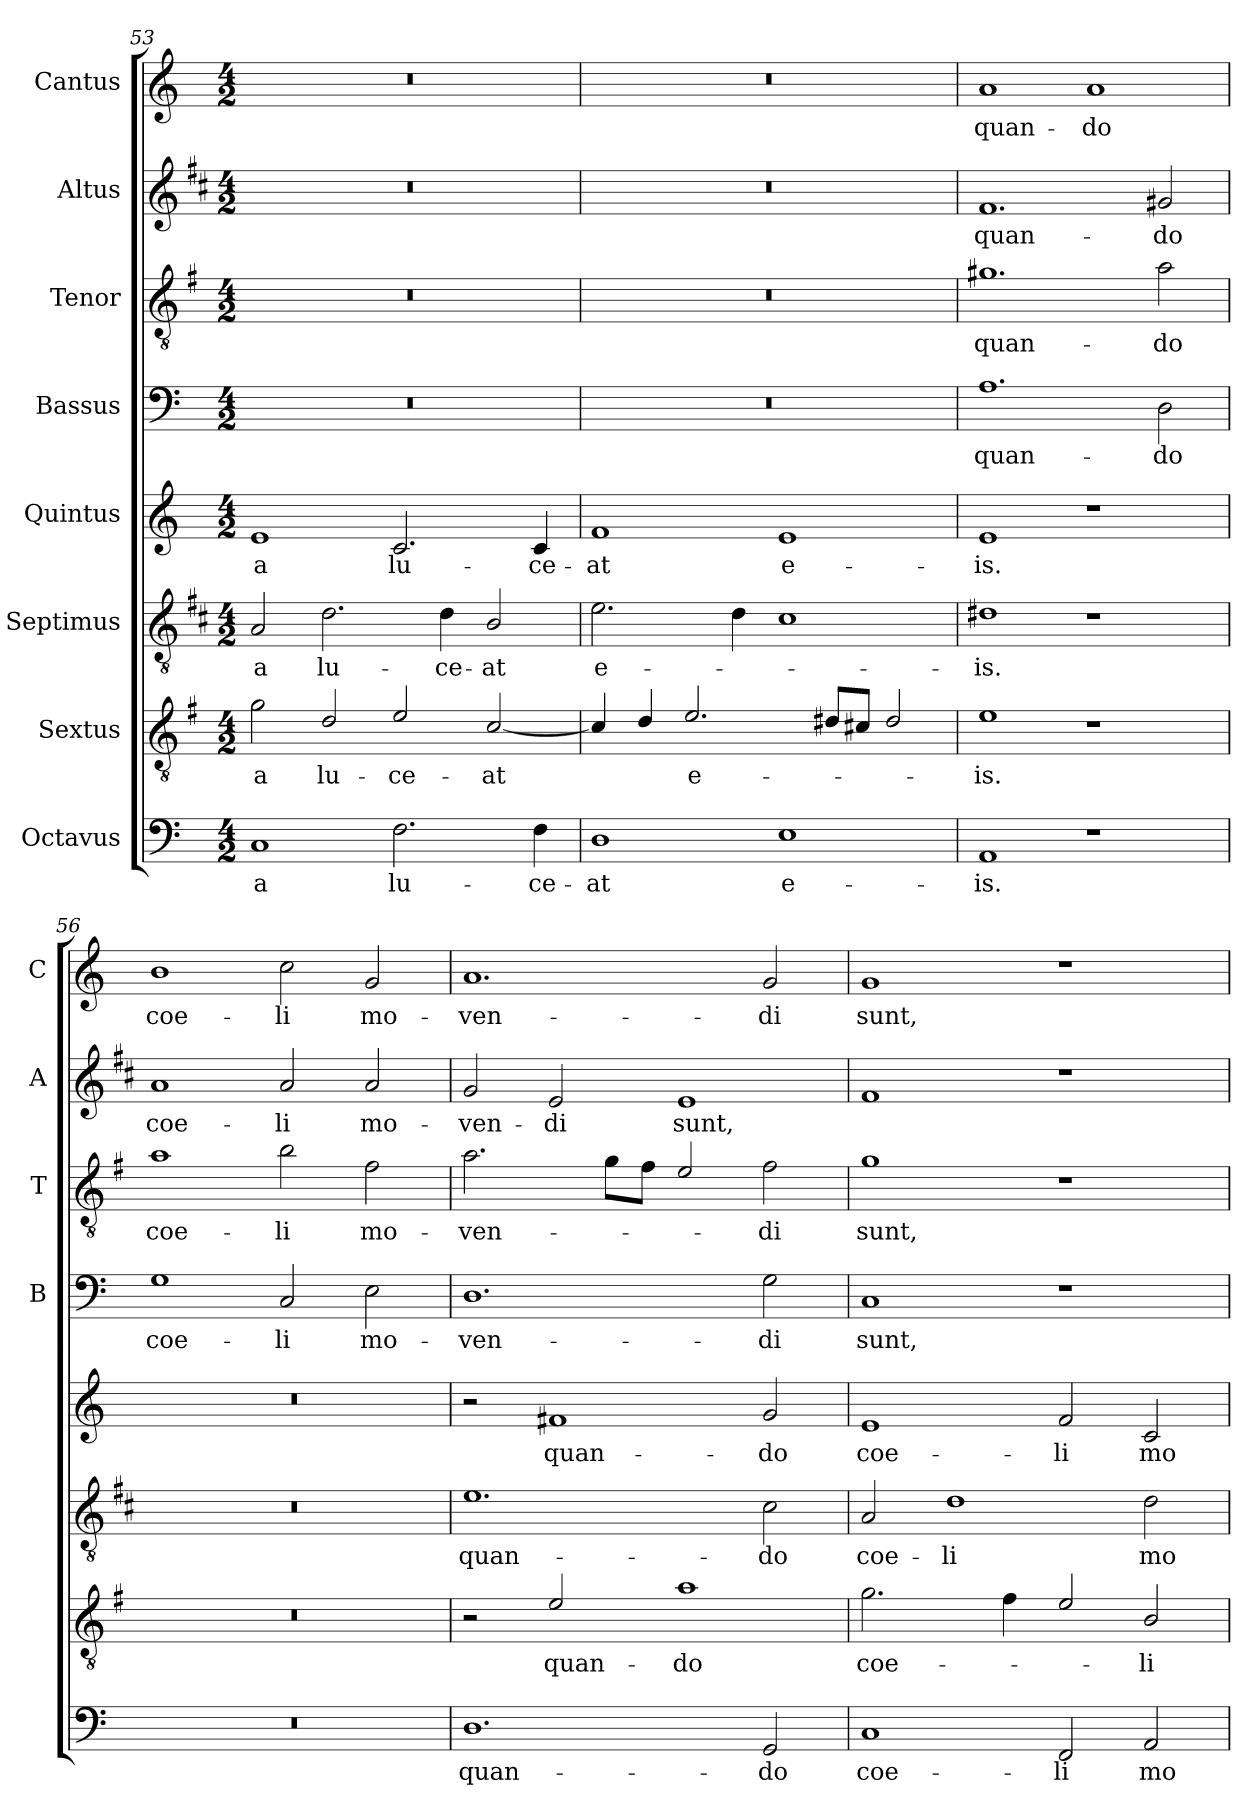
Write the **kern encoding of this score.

**kern	**text	**kern	**text	**kern	**text	**kern	**text	**kern	**text	**kern	**text	**kern	**text	**kern	**text
*part8	*part8	*part7	*part7	*part6	*part6	*part5	*part5	*part4	*part4	*part3	*part3	*part2	*part2	*part1	*part1
*staff8	*staff8	*staff7	*staff7	*staff6	*staff6	*staff5	*staff5	*staff4	*staff4	*staff3	*staff3	*staff2	*staff2	*staff1	*staff1
*I"Octavus	*	*I"Sextus	*	*I"Septimus	*	*I"Quintus	*	*I"Bassus	*	*I"Tenor	*	*I"Altus	*	*I"Cantus	*
*	*	*	*	*	*	*	*	*I'B	*	*I'T	*	*I'A	*	*I'C	*
*clefF4	*	*clefGv2	*	*clefGv2	*	*clefG2	*	*clefF4	*	*clefGv2	*	*clefG2	*	*clefG2	*
*	*	*ITrd4c7	*	*ITrd1c2	*	*	*	*	*	*ITrd4c7	*	*ITrd1c2	*	*	*
*k[]	*	*k[]	*	*k[]	*	*k[]	*	*k[]	*	*k[]	*	*k[]	*	*k[]	*
*C:	*	*C:	*	*C:	*	*C:	*	*C:	*	*C:	*	*C:	*	*C:	*
*M4/2	*	*M4/2	*	*M4/2	*	*M4/2	*	*M4/2	*	*M4/2	*	*M4/2	*	*M4/2	*
=53	=53	=53	=53	=53	=53	=53	=53	=53	=53	=53	=53	=53	=53	=53	=53
!	!LO:LY:b	!	!LO:LY:b	!	!LO:LY:b	!	!LO:LY:b	!	!	!	!	!	!	!	!
1C	-a	2c\	-a	2G/	-a	1e	-a	0r	.	0r	.	0r	.	0r	.
!	!	!	!LO:LY:b	!	!LO:LY:b	!	!	!	!	!	!	!	!	!	!
.	.	2G/	lu-	2.c\	lu-	.	.	.	.	.	.	.	.	.	.
!	!LO:LY:b	!	!LO:LY:b	!	!	!	!LO:LY:b	!	!	!	!	!	!	!	!
2.F\	lu-	2A/	-ce-	.	.	2.c/	lu-	.	.	.	.	.	.	.	.
!	!	!	!	!	!LO:LY:b	!	!	!	!	!	!	!	!	!	!
.	.	.	.	4c\	-ce-	.	.	.	.	.	.	.	.	.	.
!	!	!	!LO:LY:b	!	!LO:LY:b	!	!	!	!	!	!	!	!	!	!
.	.	[2F/	-at	2A/	-at	.	.	.	.	.	.	.	.	.	.
!	!LO:LY:b	!	!	!	!	!	!LO:LY:b	!	!	!	!	!	!	!	!
4F\	-ce-	.	.	.	.	4c/	-ce-	.	.	.	.	.	.	.	.
=54	=54	=54	=54	=54	=54	=54	=54	=54	=54	=54	=54	=54	=54	=54	=54
!	!LO:LY:b	!	!	!	!LO:LY:b	!	!LO:LY:b	!	!	!	!	!	!	!	!
1D	-at	4F/]	.	2.d\	e-	1f	-at	0r	.	0r	.	0r	.	0r	.
.	.	4G/	.	.	.	.	.	.	.	.	.	.	.	.	.
!	!	!	!LO:LY:b	!	!	!	!	!	!	!	!	!	!	!	!
.	.	2.A/	e-	.	.	.	.	.	.	.	.	.	.	.	.
.	.	.	.	4c\	.	.	.	.	.	.	.	.	.	.	.
!	!LO:LY:b	!	!	!	!	!	!LO:LY:b	!	!	!	!	!	!	!	!
1E	e-	.	.	1B	.	1e	e-	.	.	.	.	.	.	.	.
.	.	8G#X/L	.	.	.	.	.	.	.	.	.	.	.	.	.
.	.	8F#X/J	.	.	.	.	.	.	.	.	.	.	.	.	.
.	.	2G#/	.	.	.	.	.	.	.	.	.	.	.	.	.
=55	=55	=55	=55	=55	=55	=55	=55	=55	=55	=55	=55	=55	=55	=55	=55
!	!LO:LY:b	!	!LO:LY:b	!	!LO:LY:b	!	!LO:LY:b	!	!LO:LY:b	!	!LO:LY:b	!	!LO:LY:b	!	!LO:LY:b
1AA	-is.	1A	-is.	1c#X	-is.	1e	-is.	1.A	quan-	1.c#X	quan-	1.e	quan-	1a	quan-
!	!	!	!	!	!	!	!	!	!	!	!	!	!	!	!LO:LY:b
1r	.	1r	.	1r	.	1r	.	.	.	.	.	.	.	1a	-do
!	!	!	!	!	!	!	!	!	!LO:LY:b	!	!LO:LY:b	!	!LO:LY:b	!	!
.	.	.	.	.	.	.	.	2D\	-do	2d\	-do	2f#X/	-do	.	.
=56	=56	=56	=56	=56	=56	=56	=56	=56	=56	=56	=56	=56	=56	=56	=56
!	!	!	!	!	!	!	!	!	!LO:LY:b	!	!LO:LY:b	!	!LO:LY:b	!	!LO:LY:b
0r	.	0r	.	0r	.	0r	.	1G	coe-	1d	coe-	1g	coe-	1b	coe-
!	!	!	!	!	!	!	!	!	!LO:LY:b	!	!LO:LY:b	!	!LO:LY:b	!	!LO:LY:b
.	.	.	.	.	.	.	.	2C/	-li	2e\	-li	2g/	-li	2cc\	-li
!	!	!	!	!	!	!	!	!	!LO:LY:b	!	!LO:LY:b	!	!LO:LY:b	!	!LO:LY:b
.	.	.	.	.	.	.	.	2E\	mo-	2B\	mo-	2g/	mo-	2g/	mo-
!!LO:LB:g=z
=57	=57	=57	=57	=57	=57	=57	=57	=57	=57	=57	=57	=57	=57	=57	=57
!	!LO:LY:b	!	!	!	!LO:LY:b	!	!	!	!LO:LY:b	!	!LO:LY:b	!	!LO:LY:b	!	!LO:LY:b
1.D	quan-	2r	.	1.d	quan-	2r	.	1.D	-ven-	2.d\	-ven-	2f/	-ven-	1.a	-ven-
!	!	!	!LO:LY:b	!	!	!	!LO:LY:b	!	!	!	!	!	!LO:LY:b	!	!
.	.	2A/	quan-	.	.	1f#X	quan-	.	.	.	.	2d/	-di	.	.
.	.	.	.	.	.	.	.	.	.	8c\L	.	.	.	.	.
.	.	.	.	.	.	.	.	.	.	8B\J	.	.	.	.	.
!	!	!	!LO:LY:b	!	!	!	!	!	!	!	!	!	!LO:LY:b	!	!
.	.	1d	-do	.	.	.	.	.	.	2A/	.	1d	sunt,	.	.
!	!LO:LY:b	!	!	!	!LO:LY:b	!	!LO:LY:b	!	!LO:LY:b	!	!LO:LY:b	!	!	!	!LO:LY:b
2GG/	-do	.	.	2B\	-do	2g/	-do	2G\	-di	2B\	-di	.	.	2g/	-di
=58	=58	=58	=58	=58	=58	=58	=58	=58	=58	=58	=58	=58	=58	=58	=58
!	!LO:LY:b	!	!LO:LY:b	!	!LO:LY:b	!	!LO:LY:b	!	!LO:LY:b	!	!LO:LY:b	!	!	!	!LO:LY:b
1C	coe-	2.c\	coe-	2G/	coe-	1e	coe-	1C	sunt,	1c	sunt,	1e	.	1g	sunt,
!	!	!	!	!	!LO:LY:b	!	!	!	!	!	!	!	!	!	!
.	.	.	.	1c	-li	.	.	.	.	.	.	.	.	.	.
.	.	4B\	.	.	.	.	.	.	.	.	.	.	.	.	.
!	!LO:LY:b	!	!	!	!	!	!LO:LY:b	!	!	!	!	!	!	!	!
2FF/	-li	2A/	.	.	.	2f/	-li	1r	.	1r	.	1r	.	1r	.
!	!LO:LY:b	!	!LO:LY:b	!	!LO:LY:b	!	!LO:LY:b	!	!	!	!	!	!	!	!
2AA/	mo-	2E/	-li	2c\	mo-	2c/	mo-	.	.	.	.	.	.	.	.
=	=	=	=	=	=	=	=	=	=	=	=	=	=	=	=
*-	*-	*-	*-	*-	*-	*-	*-	*-	*-	*-	*-	*-	*-	*-	*-
